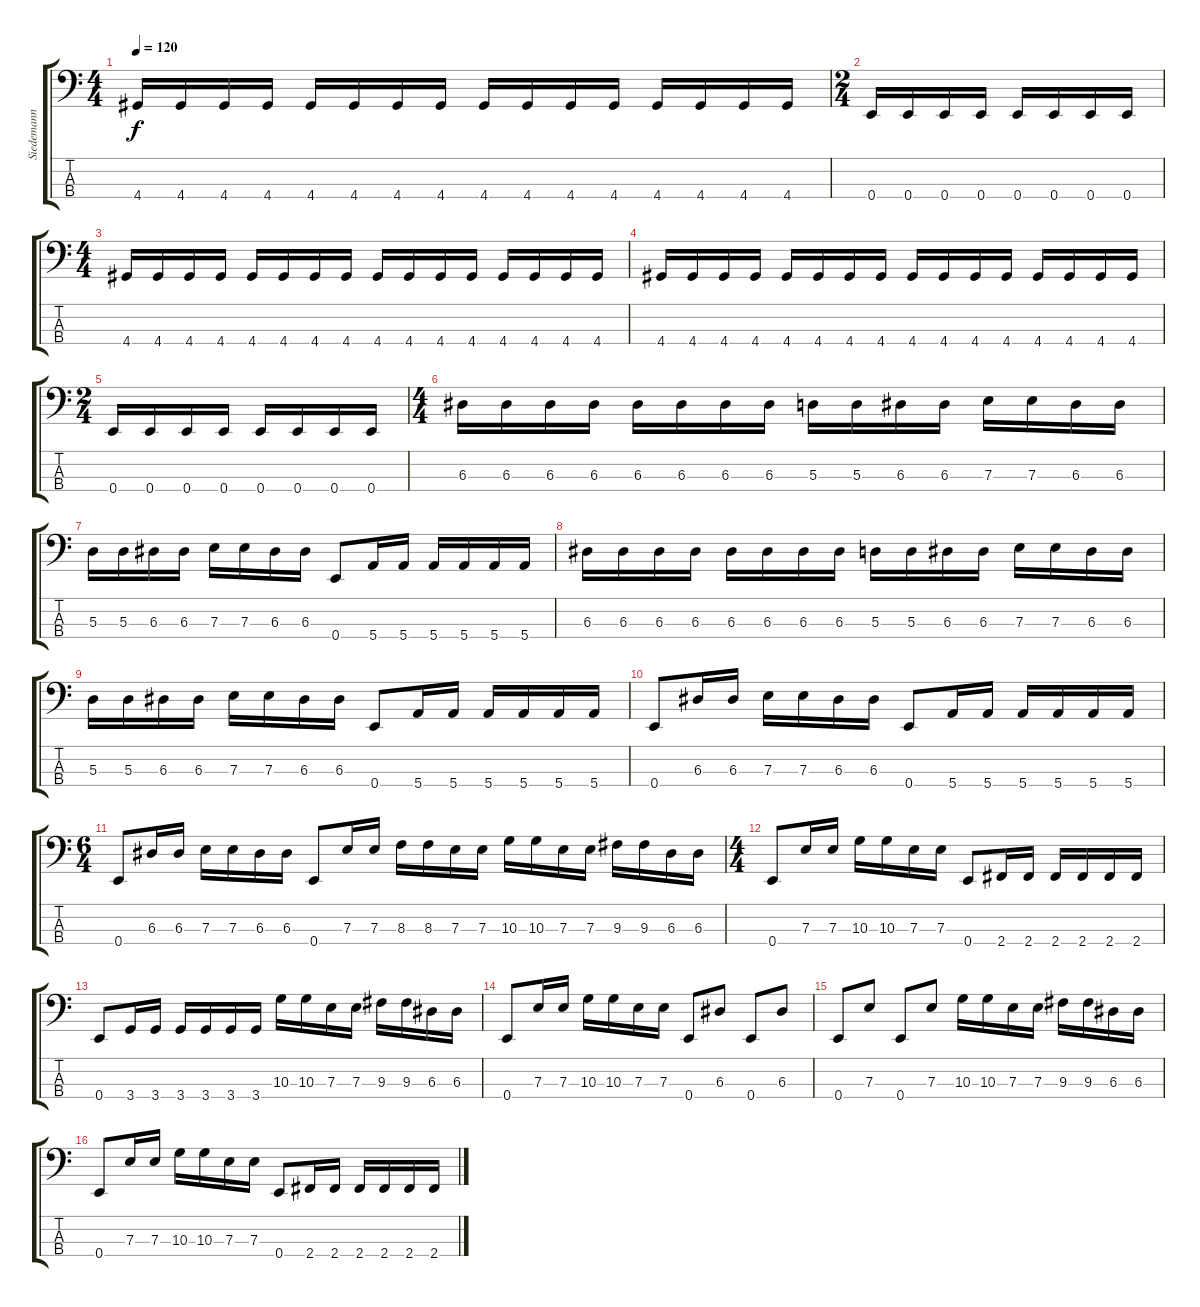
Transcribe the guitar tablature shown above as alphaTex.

\track ("Siedemann" "Siedemann") {instrument electricbassfinger}
\staff {score tabs}
\tuning (G2 D2 A1 E1) {hide}
\ts (4 4)
\tempo 120
\clef f4
\ks c
4.4.16{dy f} 4.4.16 4.4.16 4.4.16 4.4.16 4.4.16 4.4.16 4.4.16 4.4.16 4.4.16 4.4.16 4.4.16 4.4.16 4.4.16 4.4.16 4.4.16 |
\ts (2 4)
0.4.16 0.4.16 0.4.16 0.4.16 0.4.16 0.4.16 0.4.16 0.4.16 |
\ts (4 4)
4.4.16 4.4.16 4.4.16 4.4.16 4.4.16 4.4.16 4.4.16 4.4.16 4.4.16 4.4.16 4.4.16 4.4.16 4.4.16 4.4.16 4.4.16 4.4.16 |
4.4.16 4.4.16 4.4.16 4.4.16 4.4.16 4.4.16 4.4.16 4.4.16 4.4.16 4.4.16 4.4.16 4.4.16 4.4.16 4.4.16 4.4.16 4.4.16 |
\ts (2 4)
0.4.16 0.4.16 0.4.16 0.4.16 0.4.16 0.4.16 0.4.16 0.4.16 |
\ts (4 4)
6.3.16 6.3.16 6.3.16 6.3.16 6.3.16 6.3.16 6.3.16 6.3.16 5.3.16 5.3.16 6.3.16 6.3.16 7.3.16 7.3.16 6.3.16 6.3.16 |
5.3.16 5.3.16 6.3.16 6.3.16 7.3.16 7.3.16 6.3.16 6.3.16 0.4.8 5.4.16 5.4.16 5.4.16 5.4.16 5.4.16 5.4.16 |
6.3.16 6.3.16 6.3.16 6.3.16 6.3.16 6.3.16 6.3.16 6.3.16 5.3.16 5.3.16 6.3.16 6.3.16 7.3.16 7.3.16 6.3.16 6.3.16 |
5.3.16 5.3.16 6.3.16 6.3.16 7.3.16 7.3.16 6.3.16 6.3.16 0.4.8 5.4.16 5.4.16 5.4.16 5.4.16 5.4.16 5.4.16 |
0.4.8 6.3.16 6.3.16 7.3.16 7.3.16 6.3.16 6.3.16 0.4.8 5.4.16 5.4.16 5.4.16 5.4.16 5.4.16 5.4.16 |
\ts (6 4)
0.4.8 6.3.16 6.3.16 7.3.16 7.3.16 6.3.16 6.3.16 0.4.8 7.3.16 7.3.16 8.3.16 8.3.16 7.3.16 7.3.16 10.3.16 10.3.16 7.3.16 7.3.16 9.3.16 9.3.16 6.3.16 6.3.16 |
\ts (4 4)
0.4.8 7.3.16 7.3.16 10.3.16 10.3.16 7.3.16 7.3.16 0.4.8 2.4.16 2.4.16 2.4.16 2.4.16 2.4.16 2.4.16 |
0.4.8 3.4.16 3.4.16 3.4.16 3.4.16 3.4.16 3.4.16 10.3.16 10.3.16 7.3.16 7.3.16 9.3.16 9.3.16 6.3.16 6.3.16 |
0.4.8 7.3.16 7.3.16 10.3.16 10.3.16 7.3.16 7.3.16 0.4.8 6.3.8 0.4.8 6.3.8 |
0.4.8 7.3.8 0.4.8 7.3.8 10.3.16 10.3.16 7.3.16 7.3.16 9.3.16 9.3.16 6.3.16 6.3.16 |
0.4.8 7.3.16 7.3.16 10.3.16 10.3.16 7.3.16 7.3.16 0.4.8 2.4.16 2.4.16 2.4.16 2.4.16 2.4.16 2.4.16
